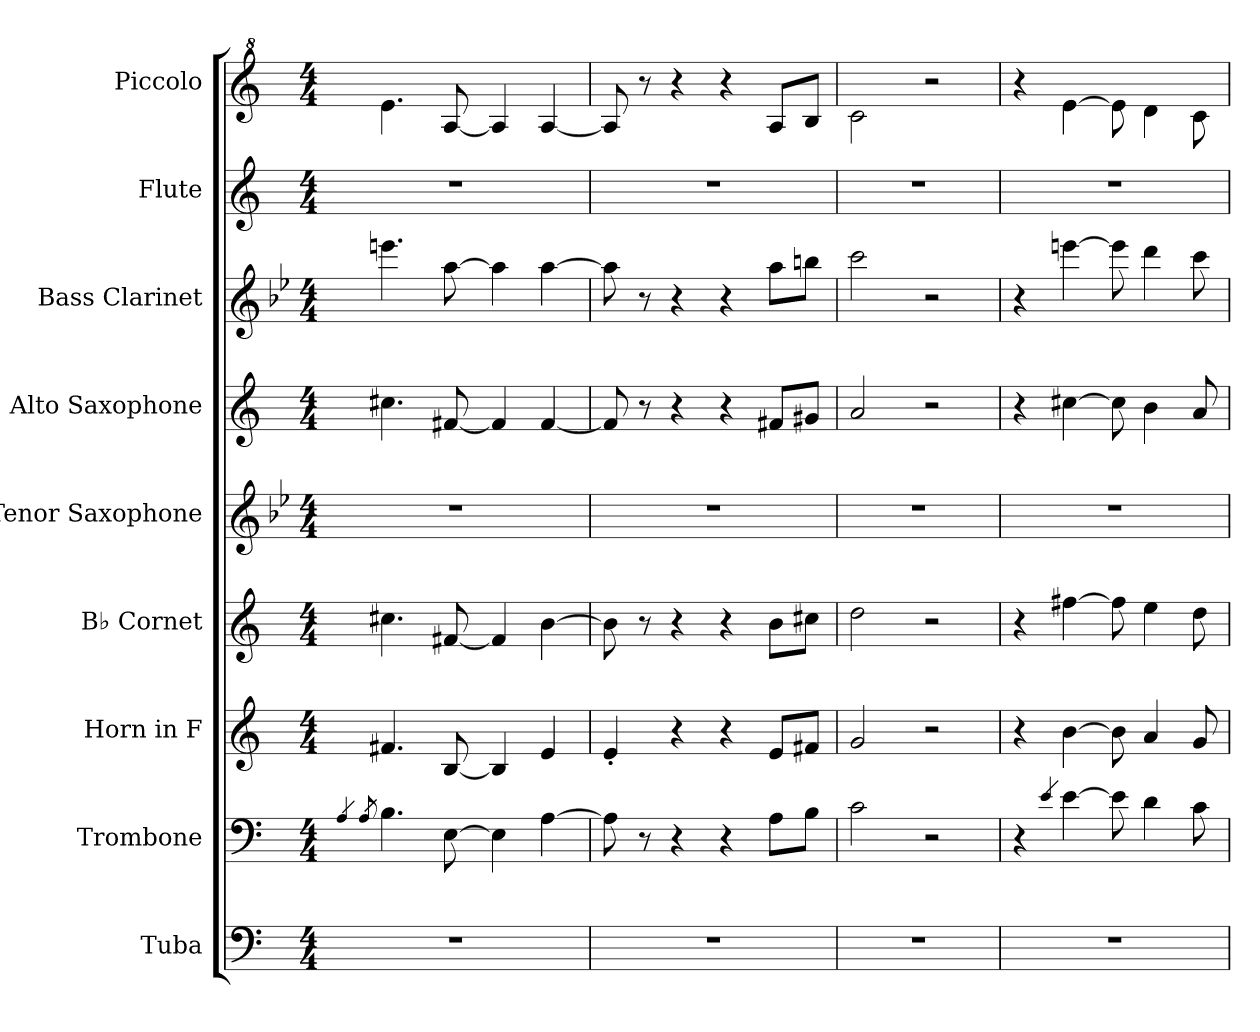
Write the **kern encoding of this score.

**kern	**kern	**kern	**kern	**kern	**kern	**kern	**kern	**kern
*part9	*part8	*part7	*part6	*part5	*part4	*part3	*part2	*part1
*staff9	*staff8	*staff7	*staff6	*staff5	*staff4	*staff3	*staff2	*staff1
*I"Tuba	*I"Trombone	*I"Horn in F	*I"B♭ Cornet	*I"Tenor Saxophone	*I"Alto Saxophone	*I"Bass Clarinet	*I"Flute	*I"Piccolo
*I'Tba.	*I'Tbn.	*	*I'B♭ Cnt.	*I'T. Sax.	*I'A. Sax.	*I'B. Cl.	*I'Fl.	*I'Picc.
*clefF4	*clefF4	*clefG2	*clefG2	*clefG2	*clefG2	*clefG2	*clefG2	*clefG^2
*	*	*ITrd4c7	*ITrd1c2	*ITrd8c14	*ITrd5c9	*ITrd8c14	*	*ITrd-7c-12
*k[]	*k[]	*k[b-]	*k[b-e-]	*k[b-e-]	*k[b-e-a-]	*k[b-e-]	*k[]	*k[]
*M4/4	*M4/4	*M4/4	*M4/4	*M4/4	*M4/4	*M4/4	*M4/4	*M4/4
*MM130	*MM130	*MM130	*MM130	*MM130	*MM130	*MM130	*MM130	*MM130
=1	=1	=1	=1	=1	=1	=1	=1	=1
.	4qA/	.	.	.	.	.	.	.
.	8qA/	.	.	.	.	.	.	.
1r	4.B\	4.Bn/	4.bn\	1r	4.en\	4.een\	1r	4.eee\
.	[8E\	[8E/	[8en/	.	[8An/	[8a\	.	[8aa/
.	4E\]	4E/]	4e/]	.	4A/]	4a\]	.	4aa/]
.	[4A\	4A/	[4a\	.	[4A/	[4a\	.	[4aa/
=2	=2	=2	=2	=2	=2	=2	=2	=2
1r	8A\]	4A'/	8a\]	1r	8A/]	8a\]	1r	8aa/]
.	8r	.	8r	.	8r	8r	.	8r
.	4r	4r	4r	.	4r	4r	.	4r
.	4r	4r	4r	.	4r	4r	.	4r
.	8A\L	8A/L	8a\L	.	8An/L	8a\L	.	8aa/L
.	8B\J	8Bn/J	8bn\J	.	8Bn/J	8bn\J	.	8bb/J
=3	=3	=3	=3	=3	=3	=3	=3	=3
1r	2c\	2c/	2cc\	1r	2c/	2cc\	1r	2ccc\
.	2r	2r	2r	.	2r	2r	.	2r
=4	=4	=4	=4	=4	=4	=4	=4	=4
1r	4r	4r	4r	1r	4r	4r	1r	4r
.	4qe/	.	.	.	.	.	.	.
.	[4e\	[4e\	[4een\	.	[4en\	[4een\	.	[4eee\
.	8e\]	8e\]	8ee\]	.	8e\]	8ee\]	.	8eee\]
.	4d\	4d/	4dd\	.	4d\	4dd\	.	4ddd\
.	8c\	8c/	8cc\	.	8c/	8cc\	.	8ccc\
=	=	=	=	=	=	=	=	=
*-	*-	*-	*-	*-	*-	*-	*-	*-
